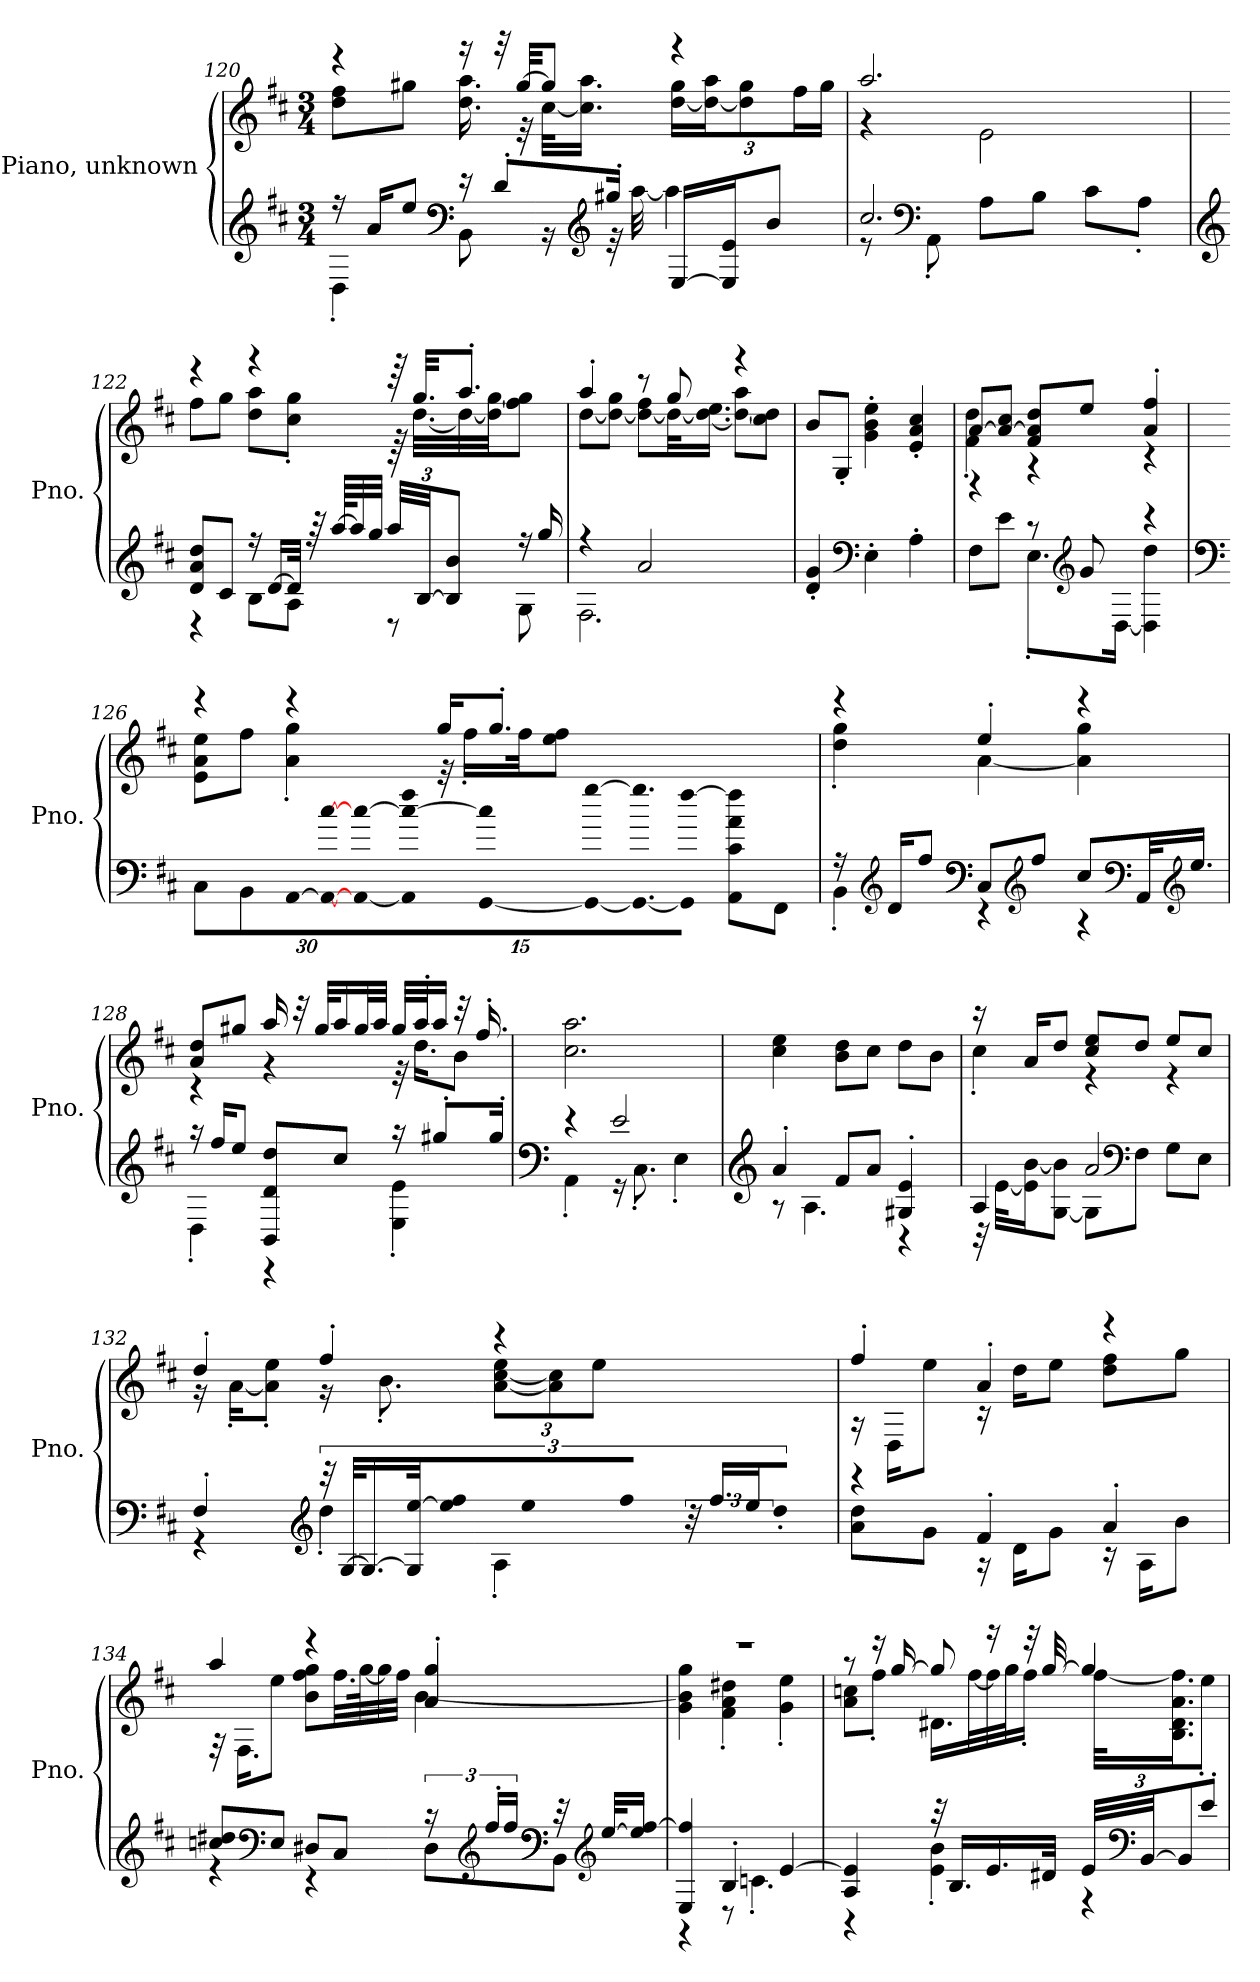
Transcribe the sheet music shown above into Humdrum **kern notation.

**kern	**kern
*part1	*part1
*staff2	*staff1
*I"Piano, unknown	*
*I'Pno.	*
!!LO:LB:g=z
*clefG2	*clefG2
*k[f#c#]	*k[f#c#]
*M3/4	*M3/4
=120	=120
*^	*^
16r	4D'\	4r	8dd\ 8ff#\L
16a/KL	.	.	.
8ee/J	.	.	8gg#X\J
*clefF4	*	*	*
16r	8BB\	16r	16.dd\ 16.aa\
8d'/L	.	32r	.
.	.	[32gg#/KKL	32r
.	16r	8gg#/J]	[32cc#\KLL
.	.	.	16.cc#\] 16.aa\JJ
*clefG2	*	*	*
16gg#X'/Jk	32r	.	.
.	[32aa\	.	.
*	*	*	*Xbrackettup
[16E/LL	4aa\]	4r	[24dd\ 24gg#\LL
.	.	.	24dd\_ 24aa\J
16E/] 16e/J	.	.	.
.	.	.	12dd\] 12gg#\
8b/J	.	.	.
.	.	.	24ff#\L
.	.	.	24gg#\JJ
=121	=121	=121	=121
2.cc#/	8r	2.aa/	4r
*clefF4	*	*	*
.	8AA'\	.	.
.	8A\L	.	2e\
.	8B\J	.	.
.	8c#\L	.	.
.	8A'\J	.	.
!!LO:LB:g=z	!!
=122	=122	=122	=122
*clefG2	*	*	*
8d/ 8a/ 8dd/L	4r	4r	8ff#\L
8c#/J	.	.	8gg\J
16r	8B\L	4r	8dd\ 8aa\L
[16d/LL	.	.	.
32d/JJk]	8A\J	.	8cc#\' 8gg\'J
64r	.	.	.
[64aa/KLLL	.	.	.
32aa/]	.	.	.
32gg/JJJ	.	.	.
*Xbrackettup	*	*	*
48aa/LLL	8r	64r	64r
.	.	32.gg/KKL	[32.dd\LLL
[48B/JJ	.	.	.
12B/] 12b/J	.	.	.
.	.	8.aa'/J	32dd\_
.	.	.	32dd\] [32gg\JJ
16r	8G\	.	8ff#\ 8gg\]J
16gg/	.	.	.
=123	=123	=123	=123
4r	2.F#\	4aa'/	[8dd\L
.	.	.	8dd\_ 8gg\J
2a/	.	8r	8dd\_ 8ff#\L
.	.	8gg/	32dd\KL_
.	.	.	16.dd\_ 16.ee\JJ
.	.	4r	8dd\_ 8aa\L
.	.	.	8cc#\ 8dd\]J
*v	*v	*	*
*	*v	*v
=124	=124
4d/' 4g/'	8b/L
.	8G'/J
*clefF4	*
4E'\	4g\' 4b\' 4ee\'
4A'\	4e/' 4a/' 4cc#/'
!!LO:LB:g=z
=125	=125
*^	*^
4r	8F#\L	[8a/L	4f#\' 4dd\'
.	8e\J	8a/_ 8cc#/J	.
8r	8.E'\L	8f#/ 8a/] 8dd/L	4r
*clefG2	*	*	*
8g/	.	8ee/J	.
.	[16D\Jk	.	.
4r	4D\] 4dd\	4a/' 4ff#/'	4r
*v	*v	*	*
=126	=126	=126
*clefF4	*	*
8C#\L	4r	8e\ 8a\ 8ee\L
8BB\	.	8ff#\J
!LO:N:vis=64	!	!
[960%17AA\LLL	4r	4a\' 4gg\'
!LO:N:vis=64	!	!
960%17AA\_ [960%17cc#\JJ	.	.
1920ryy	.	.
!LO:N:vis=16	!	!
1920%137AA\_ 1920%137cc#\_	.	.
!LO:N:vis=32	!	!
640%23AA\] 640%23cc#\_ 640%23ff#\L	.	.
!LO:N:vis=64	!	!
[960%17GG\ 960%17cc#\]L	.	.
!LO:N:vis=64	!	!
960%17GG\_ [960%17gg\J	.	.
!LO:N:vis=32.	!	!
1920%103GG\_ 1920%103gg\]	.	.
!LO:N:vis=64	!	!
960%17GG\] [960%17ff#\JJJk	.	.
8AA\ 8c#\ 8a\ 8ff#\]L	16gg/KL	32r
.	.	16ff#'\LL
.	8.gg'/J	.
.	.	32ff#\JK
8FF#\J	.	8ee\ 8ff#\J
!!LO:LB:g=z	!!
=127	=127	=127
*^	*	*
16r	4BB'\	4r	4dd\' 4gg\'
*clefG2	*	*	*
16d/KL	.	.	.
8ff#/J	.	.	.
*clefF4	*	*	*
8C#/L	4r	4ee'/	[4a\
*clefG2	*	*	*
8ff#/J	.	.	.
8cc#/L	4r	4r	4a\] 4gg\
*clefF4	*	*	*
32AA/KL	.	.	.
*clefG2	*	*	*
16.ee/JJ	.	.	.
=128	=128	=128	=128
16r	4D'\	8a/ 8dd/L	4r
16ff#/KL	.	.	.
8ee/J	.	8gg#X/J	.
8BB/ 8d/ 8dd/L	4r	16aa/	4r
.	.	32r	.
.	.	32gg#/KLL	.
8cc#/J	.	16aa/	.
.	.	32gg#/L	.
.	.	32aa/JJJ	.
16r	4E\' 4e\'	32gg#/LLL	32r
.	.	32aa'/J	16.dd\KL
8gg#X'/L	.	16aa/JJ	.
.	.	32r	8b\J
.	.	16.ff#'/	.
16gg#'/Jk	.	.	.
*	*	*v	*v
=129	=129	=129
*clefF4	*	*
4r	4AA'\	2.cc#\ 2.aa\
2e/	16r	.
.	8.C#'\	.
.	4E'\	.
!!LO:PB:g=z
=130	=130	=130
*clefG2	*	*
4a'/	8r	4cc#\ 4ee\
.	4.A\	.
8f#/L	.	8b\ 8dd\L
8a/J	.	8cc#\J
4G#X/' 4e/'	4r	8dd\L
.	.	8b\J
=131	=131	=131
*	*	*^
4A/	32r	16r	4cc#'\
.	[32e\KLL	.	.
.	16e\] [16b\J	16a/KL	.
.	[8G\ 8b\]J	8dd/J	.
2a/	8G\L]	8cc#/ 8ee/L	4r
*clefF4	*	*	*
.	8F#\J	8dd/J	.
.	8G\L	8ee/L	4r
.	8E\J	8cc#/J	.
=132	=132	=132	=132
4F#'/	4r	4dd'/	16r
.	.	.	[16a'\KL
.	.	.	8a\]' 8ee\'J
*clefG2	*	*	*
*brackettup	*	*	*
48r	4dd'\	4ff#'/	16r
[48G/KLL	.	.	.
24.G/_	.	.	.
.	.	.	8.b'\
48G/] [48ee/K	.	.	.
16ee/] 16ff#/	.	.	.
32ee/L	.	.	.
32ff#/JJJ	.	.	.
48r	4A'\	4r	[12a\ [12cc#\ 12ee\L
24.ff#/LL	.	.	.
24ee/J	.	.	12a\] 12cc#\]
8dd'/J	.	.	.
.	.	.	12ee\J
!!LO:LB:g=z	!!
=133	=133	=133	=133
4r	8a\ 8dd\L	4ff#'/	16r
.	.	.	16D\KL
.	8g\J	.	8ee\J
4f#'/	16r	4a'/	16r
.	16d\KL	.	16dd\KL
.	8g\J	.	8ee\J
4a'/	16r	4r	8dd\ 8ff#\L
.	16A\KL	.	.
.	8b\J	.	8gg\J
=134	=134	=134	=134
8ccn/ 8dd#X/L	4r	4aa/	32r
.	.	.	16.F#\KL
*clefF4	*	*	*
8E/J	.	.	8ee\J
8D#X/L	4r	4r	8b\ 8ff#\ 8gg\L
8C#/J	.	.	32.ff#\LL
.	.	.	[64gg\K
.	.	.	32gg\]
.	.	.	32ff#\JJJ
24r	8D#\L	4a/' 4gg/'	[4b\
*clefG2	*	*	*
24ff#'/LL	.	.	.
24ff#/JJ	.	.	.
*clefF4	*	*	*
32r	8BB\J	.	.
*clefG2	*	*	*
[32ee/KLL	.	.	.
16ee/] [16ff#/JJ	.	.	.
=135	=135	=135	=135
4E/ 4ff#/]	4r	2.r	4g\ 4b\] 4gg\
4B'/	8r	.	4f#\' 4a\' 4dd#X\'
.	4.cn'\	.	.
[4e/	.	.	4g\' 4ee\'
!!LO:LB:g=z	!!
=136	=136	=136	=136
4A/ 4e/]	4r	8r	8a\ 8ccn\L
.	.	16r	8ff#'\J
.	.	[16gg/	.
32r	4e\' 4b\'	8gg/]	16.d#X\LL
16.B/LL	.	.	.
.	.	.	[32ff#\L
16.e/	.	16r	32ff#\]
.	.	.	32gg\J
.	.	32r	16ff#'\JJ
32d#X/JJk	.	[32gg/	.
*Xbrackettup	*	*	*
48e/LLL	4r	4gg/]	[32ff#\KLL
*clefF4	*	*	*
[48BB/JJ	.	.	.
.	.	.	16.B\ 16.d#\ 16.a\ 16.ff#\]J
12BB/]	.	.	.
8e'/J	.	.	8ee'\J
*v	*v	*	*
*	*v	*v
=	=
*-	*-
